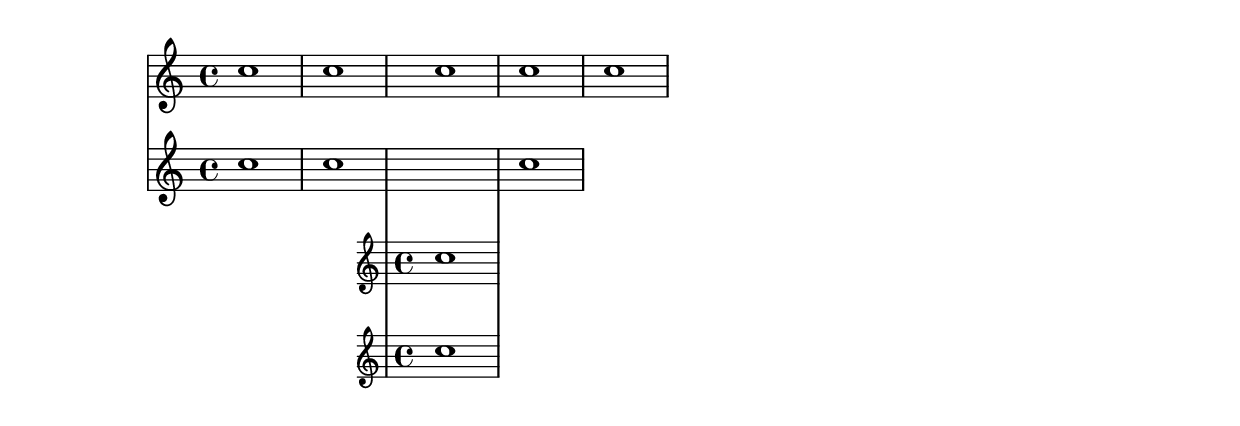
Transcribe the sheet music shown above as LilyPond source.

#(ly:set-option 'old-relative)
\version "1.9.2"
% definately wil be renamed to something.
%{
(Message vers:9)
To: Adrian Mariano <<adrian@camcornelledu>>.
cc: gnu-music-discuss@gnu.org
Subject: Re: Switching from one staff to two staves 
Reply-To: janneke@gnu.org
In-reply-to: Your message of "Tue, 19 Jan 1999 12:27:10 EST."
             <<199901191727.MAA29757@avalanchecamcornelledu>>. 
Date: Wed, 20 Jan 1999 09:39:22 +0100
From: Jan Nieuwenhuizen <<jan@beavis-nt>>

On Tuesday, 19 January 1999, Adrian Mariano writes:

> I want to typeset something which starts out with just one staff and then
> harmony comes in and there are two staves.  I can't figure out how to do
> this.  I get an extra blank staff during the second section (using
> Lily 1.1.15):

There used to be an example called 'multi.ly'...
Try this (we'll include it in pl23/24):

extra-staff.ly:
%}

\header{ texidoc="@cindex Staff Extra
@cindex Staff Ossia
You can add an extra staff after the beginning of a piece. "}

\score {
	<
		\new Staff \notes\relative c''{ c1 c c c c }
		\new StaffGroup \notes\relative c''{ 
			\new Staff 
			c1 c
			< \new Staff { c1 } \new Staff { c1 } >
			c
		}
	>
  	\paper {
		raggedright = ##t
		\translator{
			\ScoreContext

		}
	}
}




